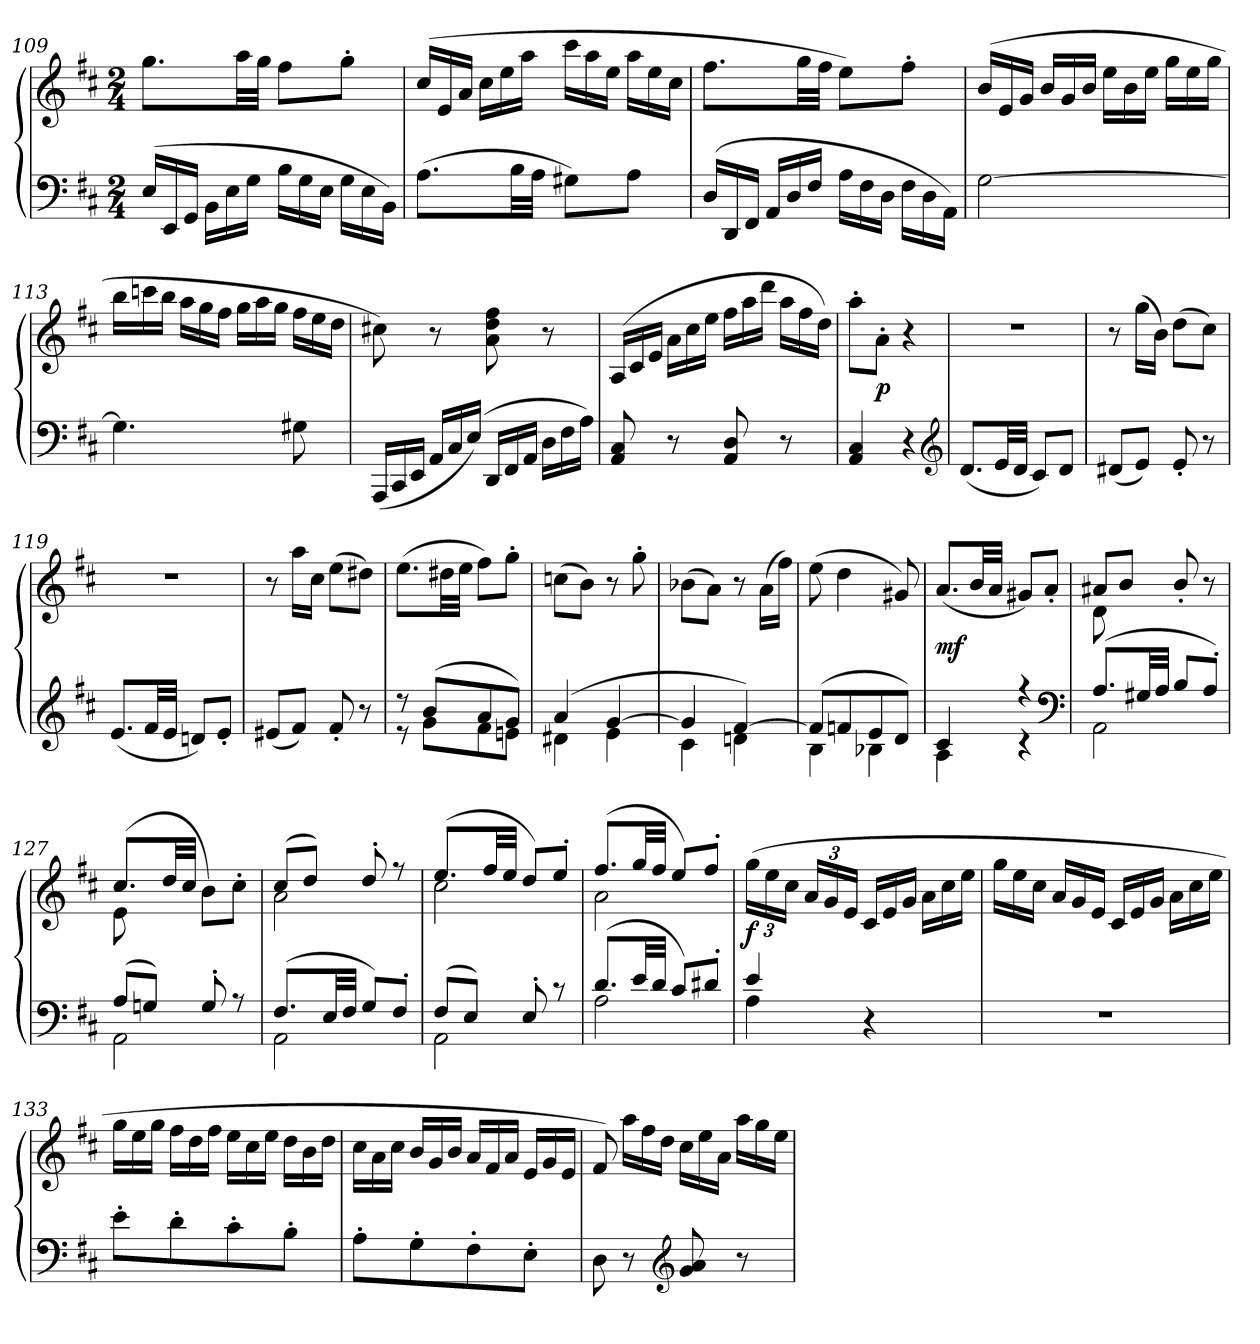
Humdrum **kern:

**kern	**kern	**dynam
*part1	*part1	*part1
*staff2	*staff1	*staff1/2
*clefF4	*clefG2	*
*k[f#c#]	*k[f#c#]	*
*M2/4	*M2/4	*
*Xtuplet	*	*
=109	=109	=109
(24ELL	8.ggL	.
24EE	.	.
24GGJJ	.	.
24BBLL	.	.
24E	.	.
.	32aaLL	.
24GJJ	.	.
.	32ggJJJ	.
24BLL	8ff#L	.
24G	.	.
24EJJ	.	.
24GLL	8gg'J	.
24E	.	.
24BBJJ)	.	.
=110	=110	=110
*	*Xtuplet	*
(8.AL	(24cc#LL	.
.	24e	.
.	24aJJ	.
.	24cc#LL	.
.	24ee	.
32BLL	.	.
.	24aaJJ	.
32AJJJ	.	.
8G#XL)	24ccc#LL	.
.	24aa	.
.	24eeJJ	.
8AJ	24aaLL	.
.	24ee	.
.	24cc#JJ	.
=111	=111	=111
(24DLL	8.ff#L	.
24DD	.	.
24FF#JJ	.	.
24AALL	.	.
24D	.	.
.	32ggLL	.
24F#JJ	.	.
.	32ff#JJJ	.
24ALL	8eeL)	.
24F#	.	.
24DJJ	.	.
24F#\LL	8ff#'J	.
24D\	.	.
24AA\JJ)	.	.
=112	=112	=112
[2G	(>24bLL	.
.	24e	.
.	24gJJ	.
.	24bLL	.
.	24g	.
.	24bJJ	.
.	24eeLL	.
.	24b	.
.	24eeJJ	.
.	24ggLL	.
.	24ee	.
.	24ggJJ	.
=113	=113	=113
4.G]	24bbLL	.
.	24cccn	.
.	24bbJJ	.
.	24aaLL	.
.	24gg	.
.	24ff#JJ	.
.	24ggLL	.
.	24aa	.
.	24ggJJ	.
8G#X	24ff#LL	.
.	24ee	.
.	24ddJJ	.
=114	=114	=114
(24AAALL	8cc#X)	.
24CC#	.	.
24EEJJ	.	.
24AALL	8r	.
24C#	.	.
(24EJJ)	.	.
24DDLL	8a 8dd 8ff#	.
24FF#	.	.
24AAJJ	.	.
24DLL	8r	.
24F#	.	.
24AJJ)	.	.
=115	=115	=115
8AA 8C#	(24ALL	.
.	24c#	.
.	24eJJ	.
8r	24aLL	.
.	24cc#	.
.	24eeJJ	.
8AA 8D	24ff#LL	.
.	24aa	.
.	24dddJJ	.
8r	24aaLL	.
.	24ff#	.
.	24ddJJ)	.
=116	=116	=116
4AA 4C#	8aa'L	.
.	8a'J	p
4r	4r	.
*clefG2	*	*
=117	=117	=117
(8.dL	2r	.
32eLL	.	.
32dJJJ	.	.
8c#L)	.	.
8dJ	.	.
=118	=118	=118
(8d#XL	8r	.
8eJ)	(16ggLL	.
.	16bJJ)	.
8e'	(8ddL	.
8r	8cc#J)	.
=119	=119	=119
(8.eL	2r	.
32f#LL	.	.
32eJJJ	.	.
8dnL)	.	.
8e'J	.	.
=120	=120	=120
(8e#XL	8r	.
8f#J)	16aaLL	.
.	16cc#JJ	.
8f#'	(8eeL	.
8r	8dd#XJ)	.
=121	=121	=121
*^	*	*
8r	8r	(8.eeL	.
(8bL	8gL	.	.
.	.	32dd#XLL	.
.	.	32eeJJJ	.
8a	8f#	8ff#L)	.
8gJ)	8enJ	8gg'J	.
=122	=122	=122	=122
(4a	4d#X	(8ccnL	.
.	.	8bJ)	.
[4g	4e	8r	.
.	.	8gg'	.
=123	=123	=123	=123
4g]	4c#	(8b-X\L	.
.	.	8a\J)	.
[4f#)	4dn	8r	.
.	.	(16aLL	.
.	.	16ff#JJ)	.
=124	=124	=124	=124
(8f#L]	4B	(8ee	.
8fn	.	4dd	.
8e	4B-X	.	.
8dJ)	.	8g#X)	.
=125	=125	=125	=125
4c#	4A	(8.aL	mf
.	.	32bLL	.
.	.	32aJJJ	.
4r	4r	8g#XL)	.
.	.	8a'J	.
*clefF4	*	*	*
=126	=126	=126	=126
*	*	*^	*
(8.AL	2AA	8a#XL	8d	.
.	.	8bJ	4.ryy	.
32G#XLL	.	.	.	.
32AJJJ	.	.	.	.
8BL	.	8b'/	.	.
8A'J)	.	8r	.	.
=127	=127	=127	=127	=127
(8AL	2AA	(8.cc#L	8e	.
8GnJ)	.	.	4.ryy	.
.	.	32ddLL	.	.
.	.	32cc#JJJ	.	.
8G'	.	8bL)	.	.
8r	.	8cc#'J	.	.
=128	=128	=128	=128	=128
(8.F#L	2AA	(8cc#L	2a	.
.	.	8ddJ)	.	.
32ELL	.	.	.	.
32F#JJJ	.	.	.	.
8GL)	.	8dd'	.	.
8F#'J	.	8r	.	.
=129	=129	=129	=129	=129
(8F#L	2AA	(8.eeL	2cc#	.
8EJ)	.	.	.	.
.	.	32ff#LL	.	.
.	.	32eeJJJ	.	.
8E'	.	8ddL)	.	.
8r	.	8ee'J	.	.
=130	=130	=130	=130	=130
(8.dL	2A	(8.ff#L	2a	.
32eLL	.	32ggLL	.	.
32dJJJ	.	32ff#JJJ	.	.
8c#L)	.	8eeL)	.	.
8d#X'J	.	8ff#'J	.	.
*	*	*v	*v	*
=131	=131	=131	=131
*	*	*tuplet	*
4e	4A	(24ggLL	f
.	.	24ee	.
.	.	24cc#JJ	.
.	.	24aLL	.
.	.	24g	.
.	.	24eJJ	.
*	*	*Xtuplet	*
4r	4ryy	24c#LL	.
.	.	24e	.
.	.	24gJJ	.
.	.	24aLL	.
.	.	24cc#	.
.	.	24eeJJ	.
*v	*v	*	*
=132	=132	=132
2r	24ggLL	.
.	24ee	.
.	24cc#JJ	.
.	24aLL	.
.	24g	.
.	24eJJ	.
.	24c#LL	.
.	24e	.
.	24gJJ	.
.	24aLL	.
.	24cc#	.
.	24eeJJ	.
=133	=133	=133
8e'L	24ggLL	.
.	24ee	.
.	24ggJJ	.
8d'	24ff#LL	.
.	24dd	.
.	24ff#JJ	.
8c#'	24eeLL	.
.	24cc#	.
.	24eeJJ	.
8B'J	24ddLL	.
.	24b	.
.	24ddJJ	.
=134	=134	=134
8A'L	24cc#LL	.
.	24a	.
.	24cc#JJ	.
8G'	24bLL	.
.	24g	.
.	24bJJ	.
8F#'	24aLL	.
.	24f#	.
.	24aJJ	.
8E'J	24eLL	.
.	24g	.
.	24eJJ	.
=135	=135	=135
8D	8f#)	.
8r	24aaLL	.
.	24ff#	.
.	24ddJJ	.
*clefG2	*	*
8g 8a	24cc#LL	.
.	24ee	.
.	24aJJ	.
8r	24aaLL	.
.	24gg	.
.	24eeJJ	.
=	=	=
*-	*-	*-
